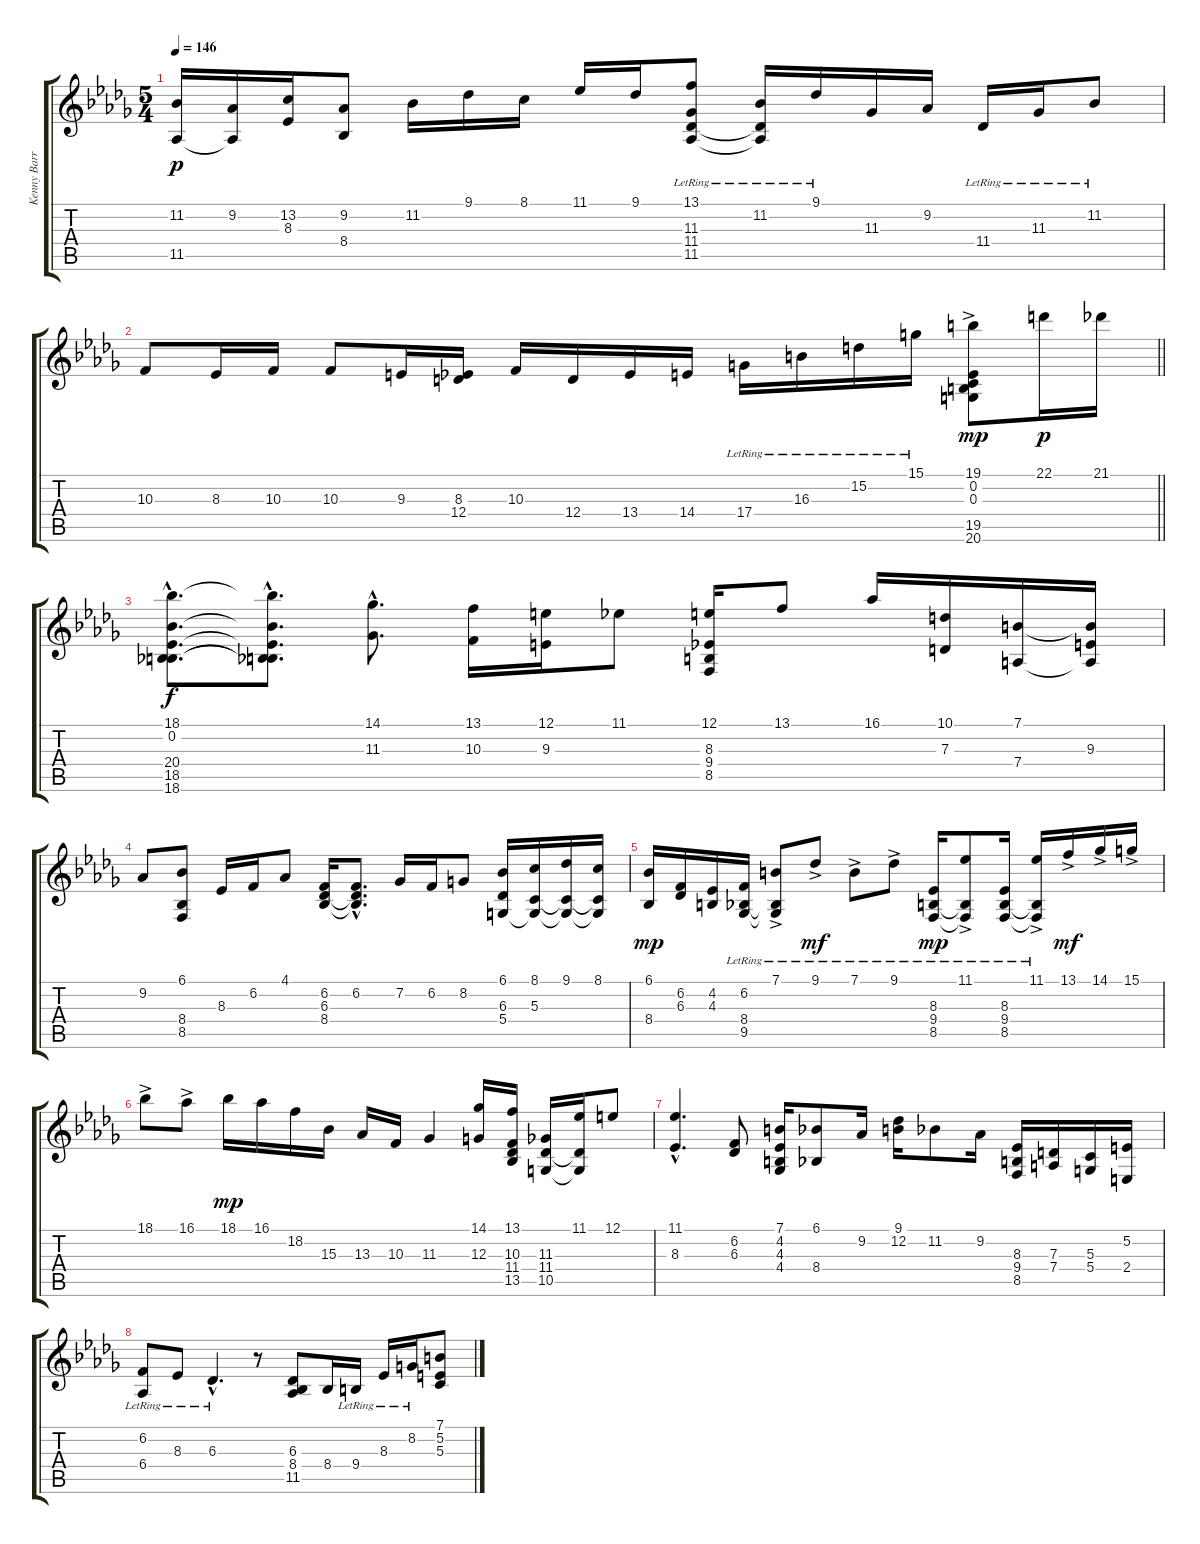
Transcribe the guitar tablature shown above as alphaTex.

\track ("Kenny Barron Piano Lead" "Kenny Barr") {instrument electricpiano1}
\staff {score tabs}
\tuning (E4 B3 G3 D3 A2 E2) {hide}
\ts (5 4)
\tempo 146
\clef g2
\ks db
(11.2 11.5).16{dy p} (9.2 11.5{t}).16 (13.2 8.3).16 (9.2 8.4).8 11.2.16 9.1.16 8.1.16 11.1.16 9.1.16 (13.1{lr} 11.3{lr} 11.4{lr} 11.5{lr}).8 (11.2{lr} 11.4{t} 11.5{t}).16 9.1{lr}.16 11.3.16 9.2.16 11.4{lr}.16 11.3{lr}.16 11.2{lr}.8 |
\barLineRight lightlight
10.3.8 8.3.16 10.3.16 10.3.8 9.3.16 (8.3 12.4).16 10.3.16 12.4.16 13.4.16 14.4.16 17.4{lr}.16 16.3{lr}.16 15.2{lr}.16 15.1{lr}.16 (19.1{ac} 0.2{ac} 0.3{ac} 19.5{ac} 20.6{ac}).8{dy mp} 22.1.16{dy p} 21.1.16 |
(18.1{hac} 0.2{hac} 20.4{hac} 18.5{hac} 18.6{hac}).8{d dy f} (18.1{hac t} 0.2{hac t} 20.4{hac t} 18.5{hac t} 18.6{hac t}).8{d} (14.1{hac} 11.3{hac}).8{d} (13.1 10.3).16 (12.1 9.3).16 11.1.8 (12.1 8.3 9.4 8.5).16 13.1.8 16.1.16 (10.1 7.3).16 (7.1 7.4).16 (7.1{t} 9.3 7.4{t}).16 |
9.2.8 (6.1 8.4 8.5).8 8.3.16 6.2.16 4.1.8 (6.2 6.3 8.4).16 (6.2{hac} 6.3{hac t} 8.4{hac t}).8{d} 7.2.16 6.2.16 8.2.8 (6.1 6.3 5.4).16 (8.1 5.3 5.4{t}).16 (9.1 5.3{t} 5.4{t}).16 (8.1 5.3{t} 5.4{t}).16 |
(6.1 8.4).16{dy mp} (6.2 6.3).16 (4.2 4.3).16 (6.2{lr} 8.4{lr} 9.5{lr}).16 (7.1{ac lr} 8.4{t} 9.5{t}).8 9.1{ac lr}.8{dy mf} 7.1{ac lr}.8 9.1{ac lr}.8 (8.3{lr} 9.4{lr} 8.5{lr}).16{dy mp} (11.1{ac lr} 9.4{t} 8.5{t}).8 (8.3{lr} 9.4{lr} 8.5{lr}).16 (11.1{ac lr} 9.4{t} 8.5{t}).16 13.1{ac}.16{dy mf} 14.1{ac}.16 15.1{ac}.16 |
18.1{ac}.8 16.1{ac}.8 18.1.16{dy mp} 16.1.16 18.2.16 15.3.16 13.3.16 10.3.16 11.3.4 (14.1 12.3).16 (13.1 10.3 11.4 13.5).16 (11.3 11.4 10.5).16 (11.1 11.4{t} 10.5{t}).16 12.1.8 |
(11.1{hac} 8.3{hac}).4{d} (6.2 6.3).8 (7.1 4.2 4.3 4.4).16 (6.1 8.4).8 9.2.16 (9.1 12.2).16 11.2.8 9.2.16 (8.3 9.4 8.5).16 (7.3 7.4).16 (5.3 5.4).16 (5.2 2.4).16 |
(6.2{lr} 6.4{lr}).8 8.3{lr}.8 6.3{hac lr}.4{d} r.8 (6.3 8.4 11.5).8 8.4.16 9.4{lr}.16 8.3{lr}.16 8.2{lr}.16 (7.1 5.2 5.3).8
